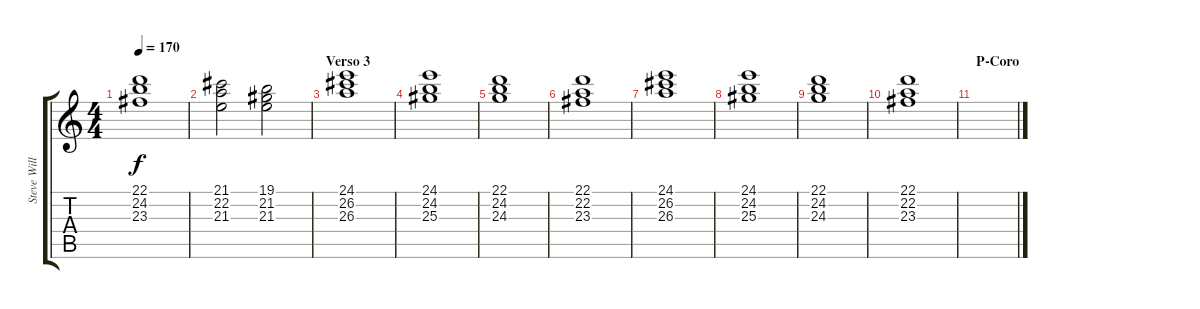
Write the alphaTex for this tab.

\track ("Steve Williams Acomp" "Steve Will") {instrument churchorgan}
\staff {score tabs}
\tuning (E4 B3 G3 D3 A2 E2) {hide}
\ts (4 4)
\tempo 170
\clef g2
\ks c
(22.1 24.2 23.3).1{dy f} |
(21.1 22.2 21.3).2 (19.1 21.2 21.3).2 |
\section ("" "Verso 3")
(24.1 26.2 26.3).1 |
(24.1 24.2 25.3).1 |
(22.1 24.2 24.3).1 |
(22.1 22.2 23.3).1 |
(24.1 26.2 26.3).1 |
(24.1 24.2 25.3).1 |
(22.1 24.2 24.3).1 |
(22.1 22.2 23.3).1 |
\section ("" "P-Coro")
